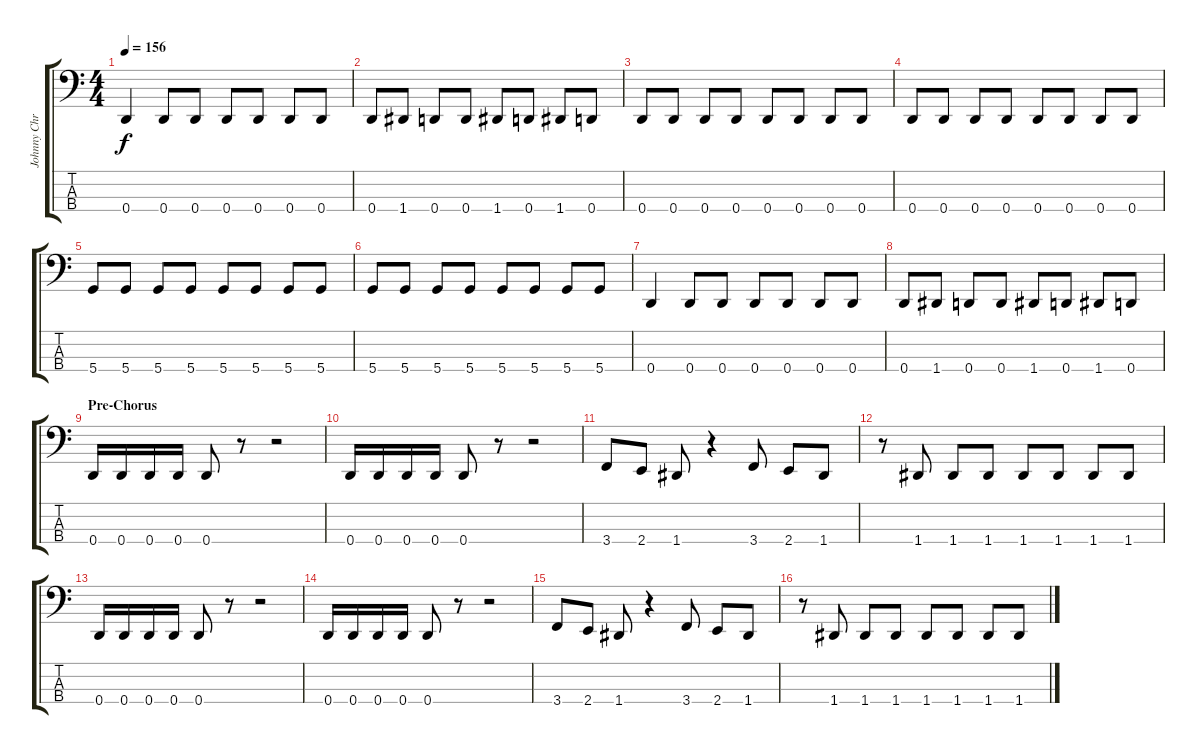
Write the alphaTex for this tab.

\track ("Johnny Christ" "Johnny Chr") {instrument electricbasspick}
\staff {score tabs}
\tuning (G2 D2 A1 D1) {hide}
\ts (4 4)
\tempo 156
\clef f4
\ks c
0.4.4{dy f} 0.4.8 0.4.8 0.4.8 0.4.8 0.4.8 0.4.8 |
0.4.8 1.4.8 0.4.8 0.4.8 1.4.8 0.4.8 1.4.8 0.4.8 |
0.4.8 0.4.8 0.4.8 0.4.8 0.4.8 0.4.8 0.4.8 0.4.8 |
0.4.8 0.4.8 0.4.8 0.4.8 0.4.8 0.4.8 0.4.8 0.4.8 |
5.4.8 5.4.8 5.4.8 5.4.8 5.4.8 5.4.8 5.4.8 5.4.8 |
5.4.8 5.4.8 5.4.8 5.4.8 5.4.8 5.4.8 5.4.8 5.4.8 |
0.4.4 0.4.8 0.4.8 0.4.8 0.4.8 0.4.8 0.4.8 |
0.4.8 1.4.8 0.4.8 0.4.8 1.4.8 0.4.8 1.4.8 0.4.8 |
\section ("" "Pre-Chorus")
0.4.16 0.4.16 0.4.16 0.4.16 0.4.8 r.8 r.2 |
0.4.16 0.4.16 0.4.16 0.4.16 0.4.8 r.8 r.2 |
3.4.8 2.4.8 1.4.8 r.4 3.4.8 2.4.8 1.4.8 |
r.8 1.4.8 1.4.8 1.4.8 1.4.8 1.4.8 1.4.8 1.4.8 |
0.4.16 0.4.16 0.4.16 0.4.16 0.4.8 r.8 r.2 |
0.4.16 0.4.16 0.4.16 0.4.16 0.4.8 r.8 r.2 |
3.4.8 2.4.8 1.4.8 r.4 3.4.8 2.4.8 1.4.8 |
r.8 1.4.8 1.4.8 1.4.8 1.4.8 1.4.8 1.4.8 1.4.8
